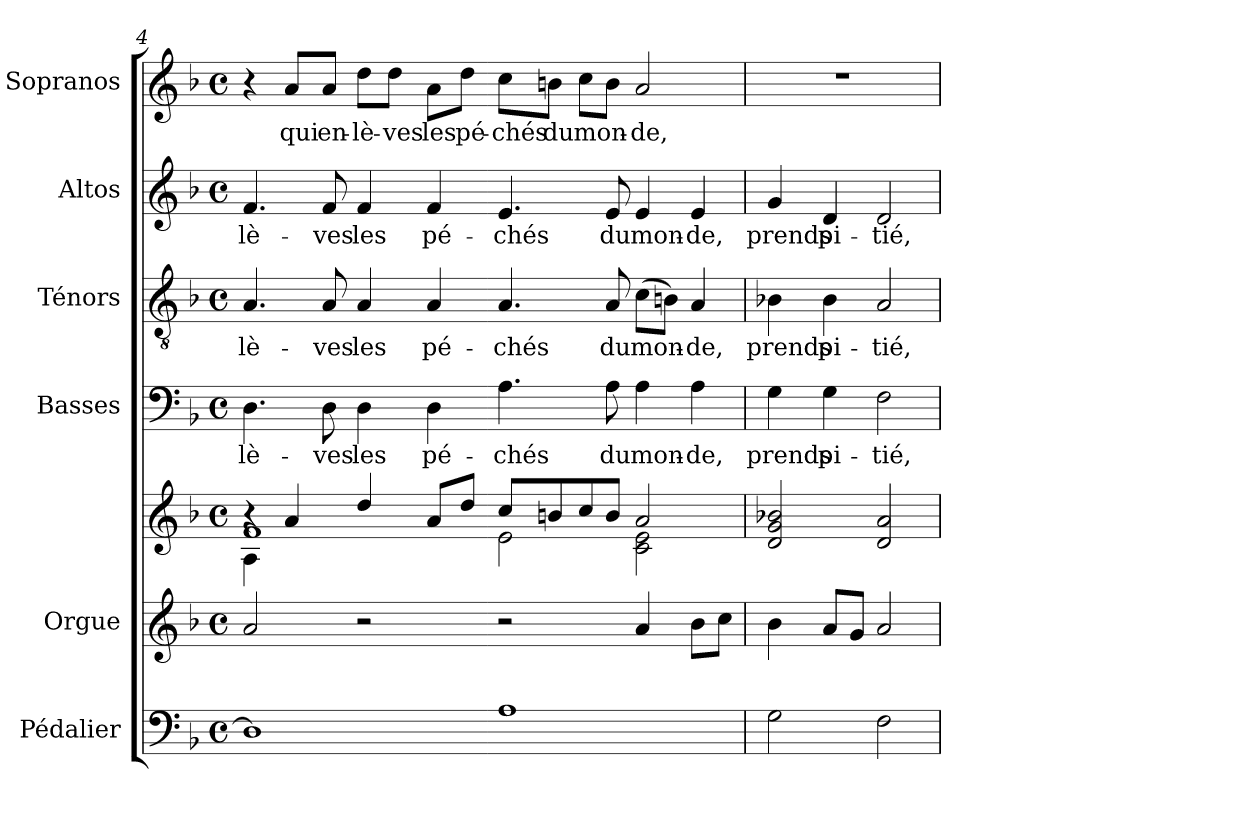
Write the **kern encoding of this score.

**kern	**kern	**kern	**kern	**text	**kern	**text	**kern	**text	**kern	**text
*part6	*part5	*part5	*part4	*part4	*part3	*part3	*part2	*part2	*part1	*part1
*staff7	*staff6	*staff5	*staff4	*staff4	*staff3	*staff3	*staff2	*staff2	*staff1	*staff1
*I"Pédalier	*I"Orgue	*	*I"Basses	*	*I"Ténors	*	*I"Altos	*	*I"Sopranos	*
*	*I'Org.	*	*I'B.	*	*I'T.	*	*I'A.	*	*I'S.	*
*clefF4	*clefG2	*clefG2	*clefF4	*	*clefGv2	*	*clefG2	*	*clefG2	*
*	*	*	*	*	*ITrd7c12	*	*	*	*	*
*k[b-]	*k[b-]	*k[b-]	*k[b-]	*	*k[b-]	*	*k[b-]	*	*k[b-]	*
*d:	*d:	*d:	*d:	*	*d:	*	*d:	*	*d:	*
*M4/4	*M4/4	*M4/4	*M4/4	*	*M4/4	*	*M4/4	*	*M4/4	*
*met(c)	*met(c)	*met(c)	*met(c)	*	*met(c)	*	*met(c)	*	*met(c)	*
=4	=4	=4	=4	=4	=4	=4	=4	=4	=4	=4
*	*	*^	*	*	*	*	*	*	*	*
*	*	*	*^	*	*	*	*	*	*	*	*
!	!	!	!	!	!	!LO:LY:b:color=#000000	!	!	!	!	!	!
!	!	!	!	!	!	!	!	!LO:LY:b:color=#000000	!	!	!	!
!	!	!	!	!	!	!	!	!	!	!LO:LY:b:color=#000000	!	!
1Di]	2ai/	4r	1fi	4Ai\	4.Di\	-lè-	4.AAi/	-lè-	4.fi/	-lè-	4r	.
!	!	!	!	!	!	!	!	!	!	!	!	!LO:LY:b:color=#000000
.	.	4ai/	.	4ryy	.	.	.	.	.	.	8ai/L	qui
!	!	!	!	!	!	!LO:LY:b:color=#000000	!	!	!	!	!	!
!	!	!	!	!	!	!	!	!LO:LY:b:color=#000000	!	!	!	!
!	!	!	!	!	!	!	!	!	!	!LO:LY:b:color=#000000	!	!
!	!	!	!	!	!	!	!	!	!	!	!	!LO:LY:b:color=#000000
.	.	.	.	.	8Di\	-ves	8AAi/	-ves	8fi/	-ves	8ai/J	en-
!	!	!	!	!	!	!LO:LY:b:color=#000000	!	!	!	!	!	!
!	!	!	!	!	!	!	!	!LO:LY:b:color=#000000	!	!	!	!
!	!	!	!	!	!	!	!	!	!	!LO:LY:b:color=#000000	!	!
!	!	!	!	!	!	!	!	!	!	!	!	!LO:LY:b:color=#000000
.	2r	4ddi/	.	2ryy	4Di\	les	4AAi/	les	4fi/	les	8ddi\L	-lè-
!	!	!	!	!	!	!	!	!	!	!	!	!LO:LY:b:color=#000000
.	.	.	.	.	.	.	.	.	.	.	8ddi\J	-ves
!	!	!	!	!	!	!LO:LY:b:color=#000000	!	!	!	!	!	!
!	!	!	!	!	!	!	!	!LO:LY:b:color=#000000	!	!	!	!
!	!	!	!	!	!	!	!	!	!	!LO:LY:b:color=#000000	!	!
!	!	!	!	!	!	!	!	!	!	!	!	!LO:LY:b:color=#000000
.	.	8ai/L	.	.	4Di\	pé-	4AAi/	pé-	4fi/	pé-	8ai\L	les
!	!	!	!	!	!	!	!	!	!	!	!	!LO:LY:b:color=#000000
.	.	8ddi/J	.	.	.	.	.	.	.	.	8ddi\J	pé-
*	*	*	*v	*v	*	*	*	*	*	*	*	*
=5-	=5-	=5-	=5-	=5-	=5-	=5-	=5-	=5-	=5-	=5-	=5-
!	!	!	!	!	!LO:LY:b:color=#000000	!	!	!	!	!	!
!	!	!	!	!	!	!	!LO:LY:b:color=#000000	!	!	!	!
!	!	!	!	!	!	!	!	!	!LO:LY:b:color=#000000	!	!
!	!	!	!	!	!	!	!	!	!	!	!LO:LY:b:color=#000000
1Ai	2r	8cci/L	2ei\	4.Ai\	-chés	4.AAi/	-chés	4.ei/	-chés	8cci\L	-chés
!	!	!	!	!	!	!	!	!	!	!	!LO:LY:b:color=#000000
.	.	8bni/	.	.	.	.	.	.	.	8bni\J	du
!	!	!	!	!	!	!	!	!	!	!	!LO:LY:b:color=#000000
.	.	8cci/	.	.	.	.	.	.	.	8cci\L	mon-
!	!	!	!	!	!LO:LY:b:color=#000000	!	!	!	!	!	!
!	!	!	!	!	!	!	!LO:LY:b:color=#000000	!	!	!	!
!	!	!	!	!	!	!	!	!	!LO:LY:b:color=#000000	!	!
.	.	8bi/J	.	8Ai\	du	8AAi/	du	8ei/	du	8bi\J	.
!	!	!	!	!	!LO:LY:b:color=#000000	!	!	!	!	!	!
!	!	!	!	!	!	!	!LO:LY:b:color=#000000	!	!	!	!
!	!	!	!	!	!	!	!	!	!LO:LY:b:color=#000000	!	!
!	!	!	!	!	!	!	!	!	!	!	!LO:LY:b:color=#000000
.	4ai/	2ai/	2ci\ 2ei	4Ai\	mon-	(8Ci\L	mon-	4ei/	mon-	2ai/	-de,
.	.	.	.	.	.	8BBni\J)	.	.	.	.	.
!	!	!	!	!	!LO:LY:b:color=#000000	!	!	!	!	!	!
!	!	!	!	!	!	!	!LO:LY:b:color=#000000	!	!	!	!
!	!	!	!	!	!	!	!	!	!LO:LY:b:color=#000000	!	!
.	8b-i\L	.	.	4Ai\	-de,	4AAi/	-de,	4ei/	-de,	.	.
.	8cci\J	.	.	.	.	.	.	.	.	.	.
*	*	*v	*v	*	*	*	*	*	*	*	*
=6	=6	=6	=6	=6	=6	=6	=6	=6	=6	=6
!	!	!	!	!LO:LY:b:color=#000000	!	!	!	!	!	!
!	!	!	!	!	!	!LO:LY:b:color=#000000	!	!	!	!
!	!	!	!	!	!	!	!	!LO:LY:b:color=#000000	!	!
2Gi\	4b-i\	2di/ 2gi 2b-Xi	4Gi\	prends	4BB-Xi\	prends	4gi/	prends	1r	.
!	!	!	!	!LO:LY:b:color=#000000	!	!	!	!	!	!
!	!	!	!	!	!	!LO:LY:b:color=#000000	!	!	!	!
!	!	!	!	!	!	!	!	!LO:LY:b:color=#000000	!	!
.	8ai/L	.	4Gi\	pi-	4BB-i\	pi-	4di/	pi-	.	.
.	8gi/J	.	.	.	.	.	.	.	.	.
!	!	!	!	!LO:LY:b:color=#000000	!	!	!	!	!	!
!	!	!	!	!	!	!LO:LY:b:color=#000000	!	!	!	!
!	!	!	!	!	!	!	!	!LO:LY:b:color=#000000	!	!
2Fi\	2ai/	2di/ 2ai	2Fi\	-tié,	2AAi/	-tié,	2di/	-tié,	.	.
=	=	=	=	=	=	=	=	=	=	=
*-	*-	*-	*-	*-	*-	*-	*-	*-	*-	*-
